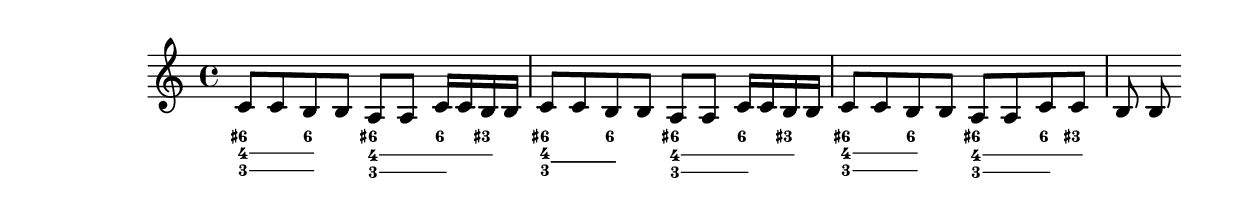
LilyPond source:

%% DO NOT EDIT this file manually; it is automatically
%% generated from LSR http://lsr.dsi.unimi.it
%% Make any changes in LSR itself, or in Documentation/snippets/new/ ,
%% and then run scripts/auxiliar/makelsr.py
%%
%% This file is in the public domain.
\version "2.12.2"

\header {
  lsrtags = "chords, tweaks-and-overrides"

%% Translation of GIT committish: 91eeed36c877fe625d957437d22081721c8c6345
  texidoces = "
Allí donde se utilicen líneas extensoras para el bajo cifrado mediante
el establecimiento de @code{useBassFigureExtenders} al valor
verdadero, las parejas de líneas extensoras congruentes se centran
verticalmente si el valor de @code{figuredBassCenterContinuations}
tiene el valor verdadero.

"
  doctitlees = "Centrado vertical de las líneas de bajo cifrado emparejadas"



  texidoc = "
Where figured bass extender lines are being used by setting
@code{useBassFigureExtenders} to true, pairs of congruent figured bass
extender lines are vertically centered if
@code{figuredBassCenterContinuations} is set to true.

"
  doctitle = "Vertically centering paired figured bass extenders"
} % begin verbatim

<<
  \relative c' {
    c8 c b b a a c16 c b b
    c8 c b b a a c16 c b b
    c8 c b b a a c c b b
  }
  \figures {
    \set useBassFigureExtenders = ##t
    <6+ 4 3>4 <6 4 3>8 r
    <6+ 4 3>4 <6 4 3>8 <4 3+>16 r
    \set figuredBassCenterContinuations = ##t
    <6+ 4 3>4 <6 4 3>8 r
    <6+ 4 3>4 <6 4 3>8 <4 3+>16 r
    \set figuredBassCenterContinuations = ##f
    <6+ 4 3>4 <6 4 3>8 r
    <6+ 4 3>4 <6 4 3>8 <4 3+>8
  }
>>

